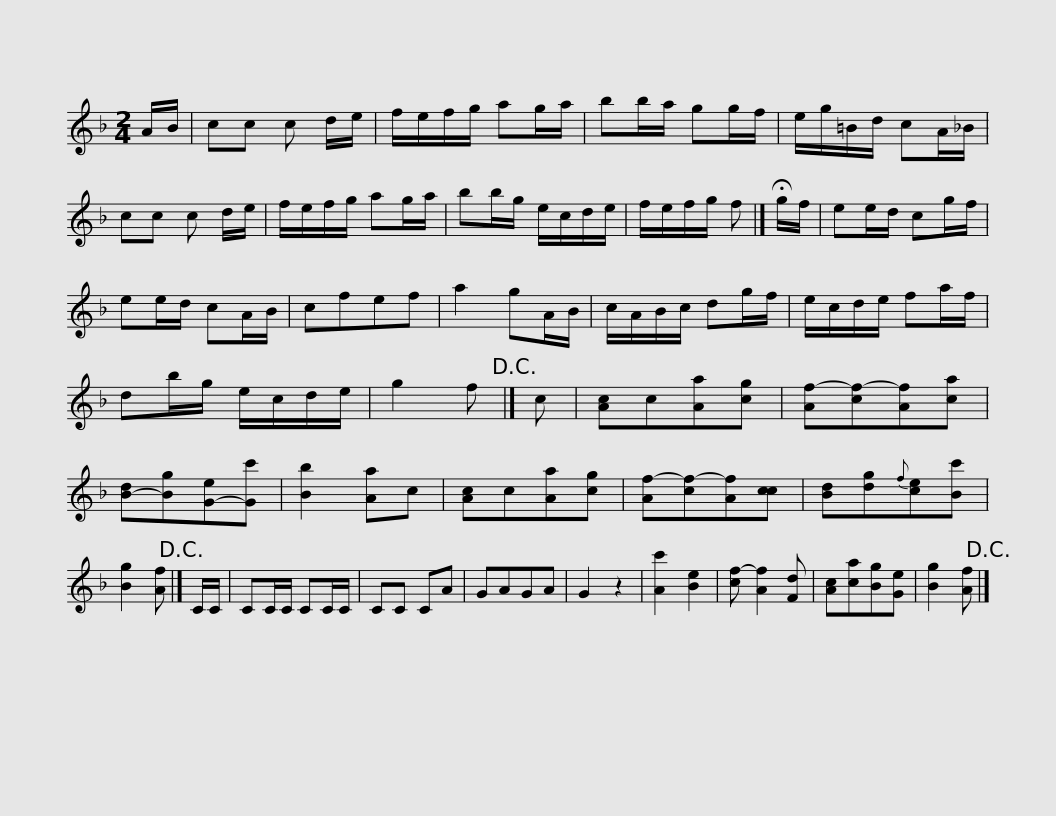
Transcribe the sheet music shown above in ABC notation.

X:1
L:1/8
M:2/4
I:linebreak $
K:F
V:1 treble
V:1
 A/B/ | cc c d/e/ | f/e/f/g/ ag/a/ | bb/a/ gg/f/ | e/g/=B/d/ cA/_B/ | %5
 cc c d/e/ | f/e/f/g/ ag/a/ |$ bb/g/ e/c/d/e/ | f/e/f/g/ f |] !fermata!g/f/ | %10
 ee/d/ cg/f/ | ee/d/ cA/B/ | cfef | a2 gA/B/ | c/A/B/c/ dg/f/ |$ %15
 e/c/d/e/ fa/f/ | db/g/ e/c/d/e/ | g2 f!D.C.! |] c | [Ac]c[Aa][cg] | %20
 [Af-][cf-][Af][ca] | [B-d][Bg][G-e][Gc'] | [Bb]2 [Aa]c | [Ac]c[Aa][cg] |$ [Af-][cf-][Af][cc] | %25
 [Bd][dg]{f}[ce][Bc'] | [Bg]2 [Af]!D.C.! |] C/C/ | CC/C/ CC/C/ | CC CA | %30
 GAGA | G2 z2 | [Ac']2 [Be]2 | [cf-] [Af]2 [Fd] |$ [Ac][ca][Bg][Ge] | %35
 [Bg]2 [Af]!D.C.! |] %36
